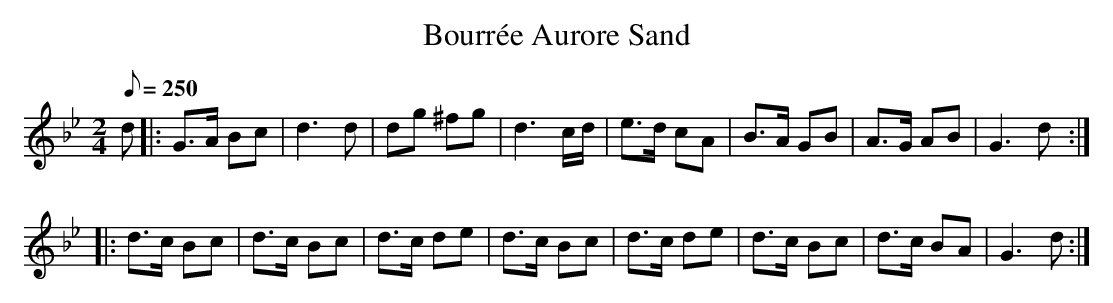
X:1
T:Bourrée Aurore Sand
L:1/8
M:2/4
Q:250
K:G minor
d|:G>A Bc|d3d|dg ^fg|d3c/d/|e>d cA|B>A GB|A>G AB|G3d:|
|:d>c Bc|d>c Bc|d>c de|d>c Bc|d>c de|d>c Bc|d>c BA|G3d:|
